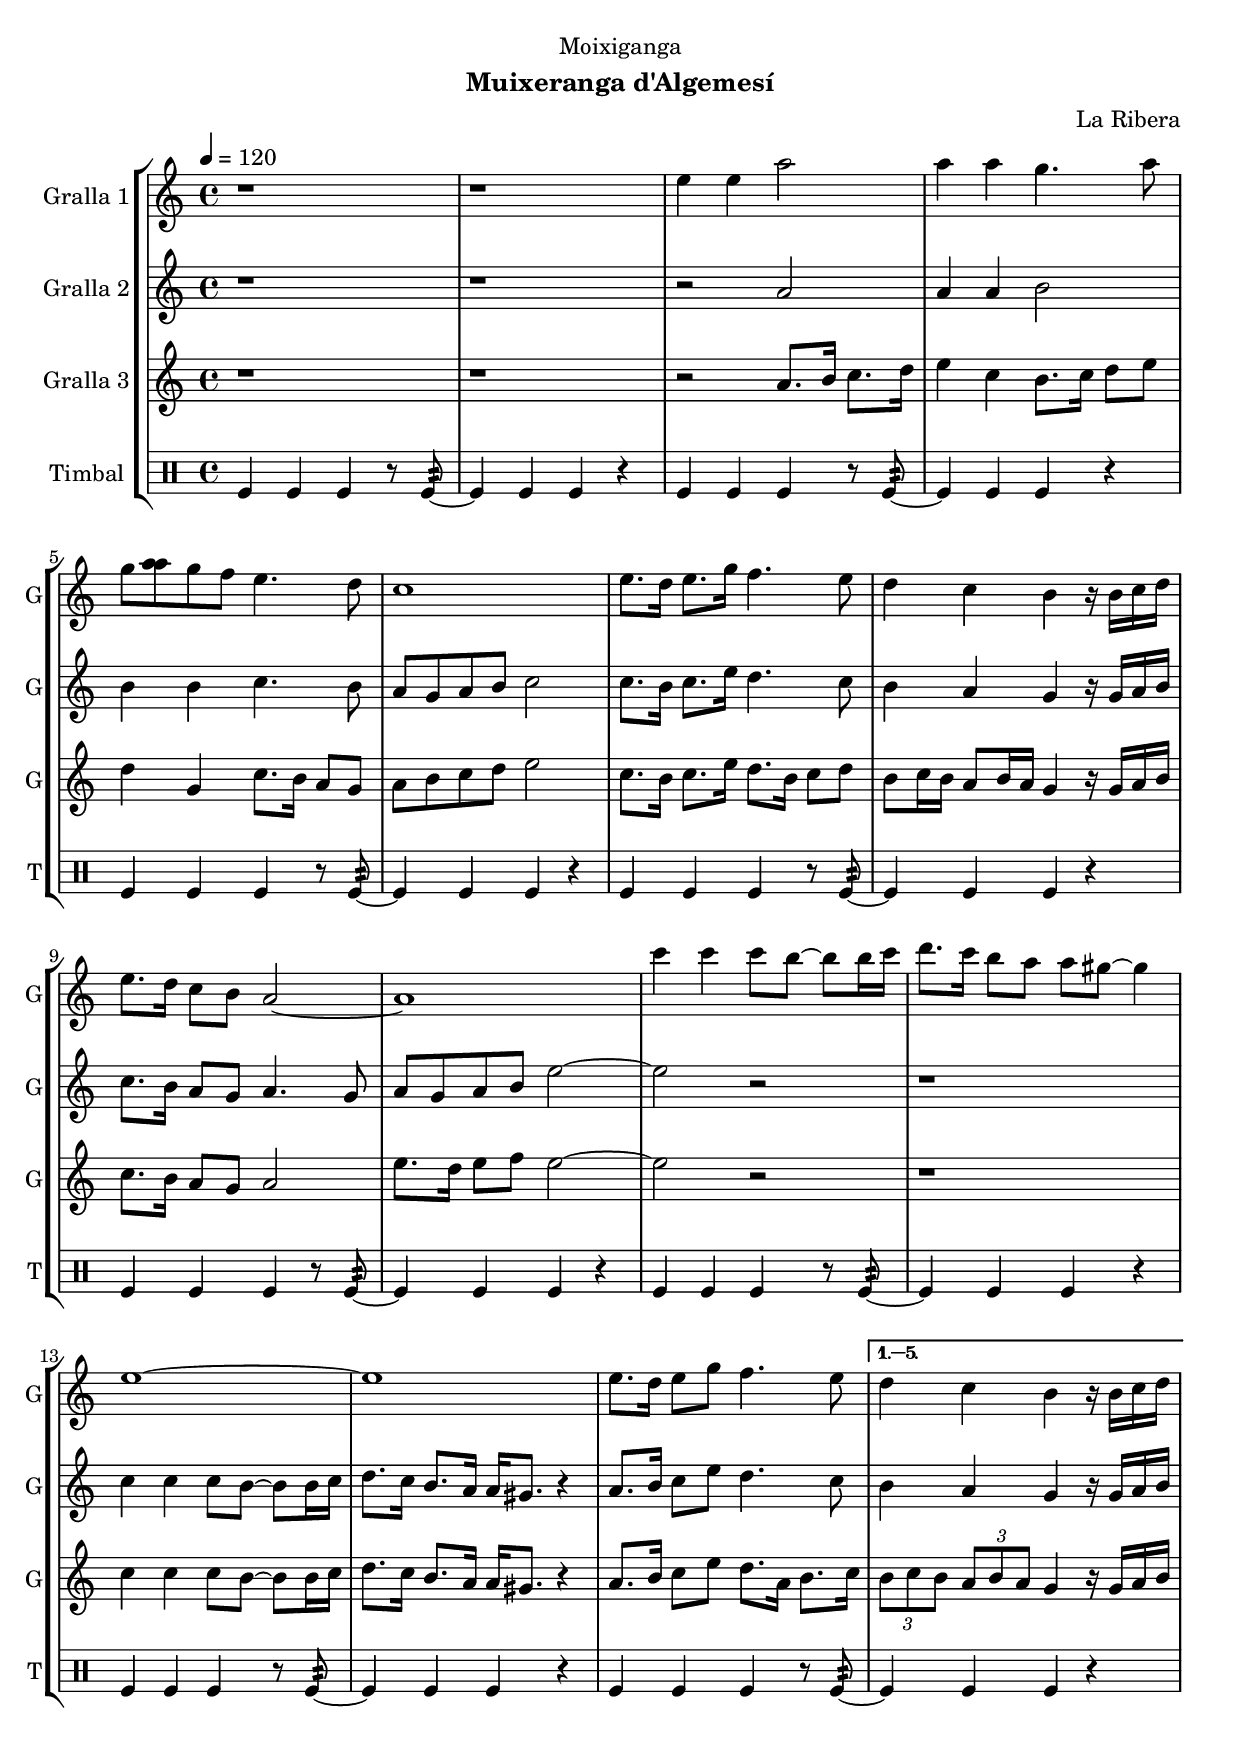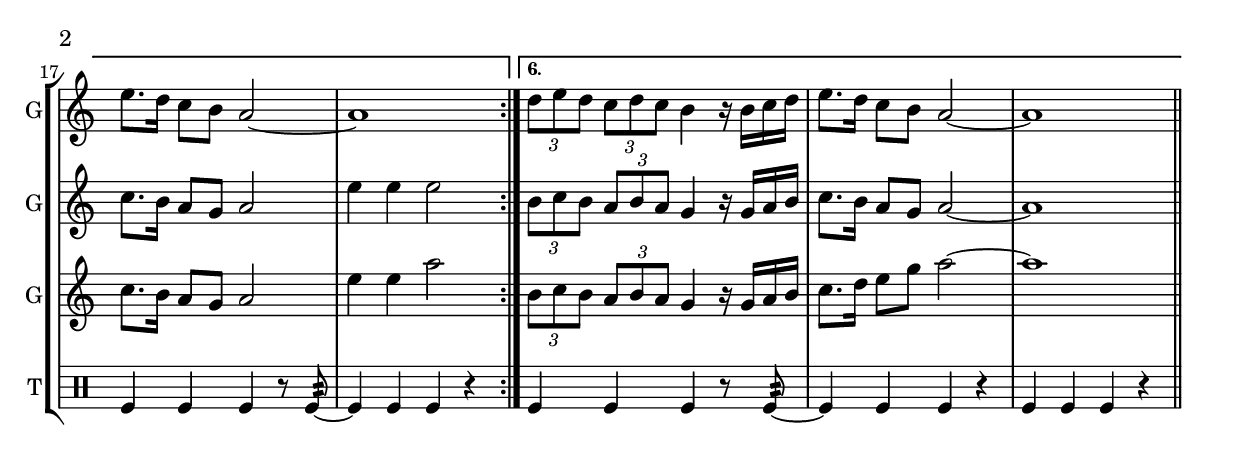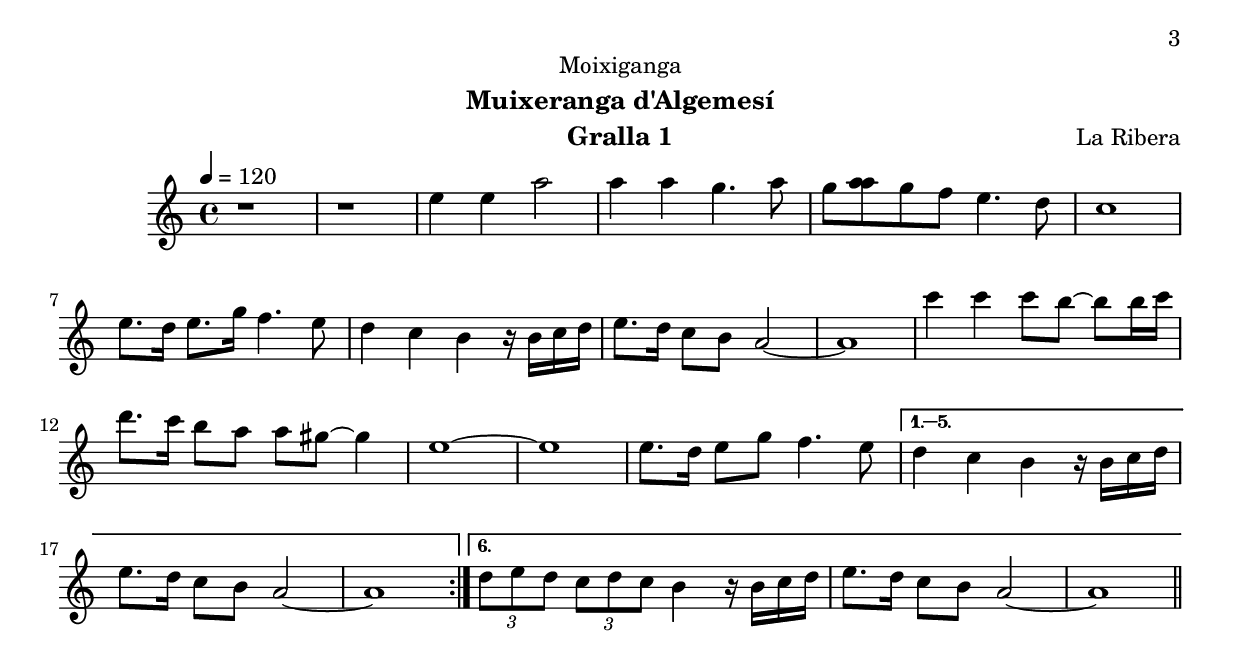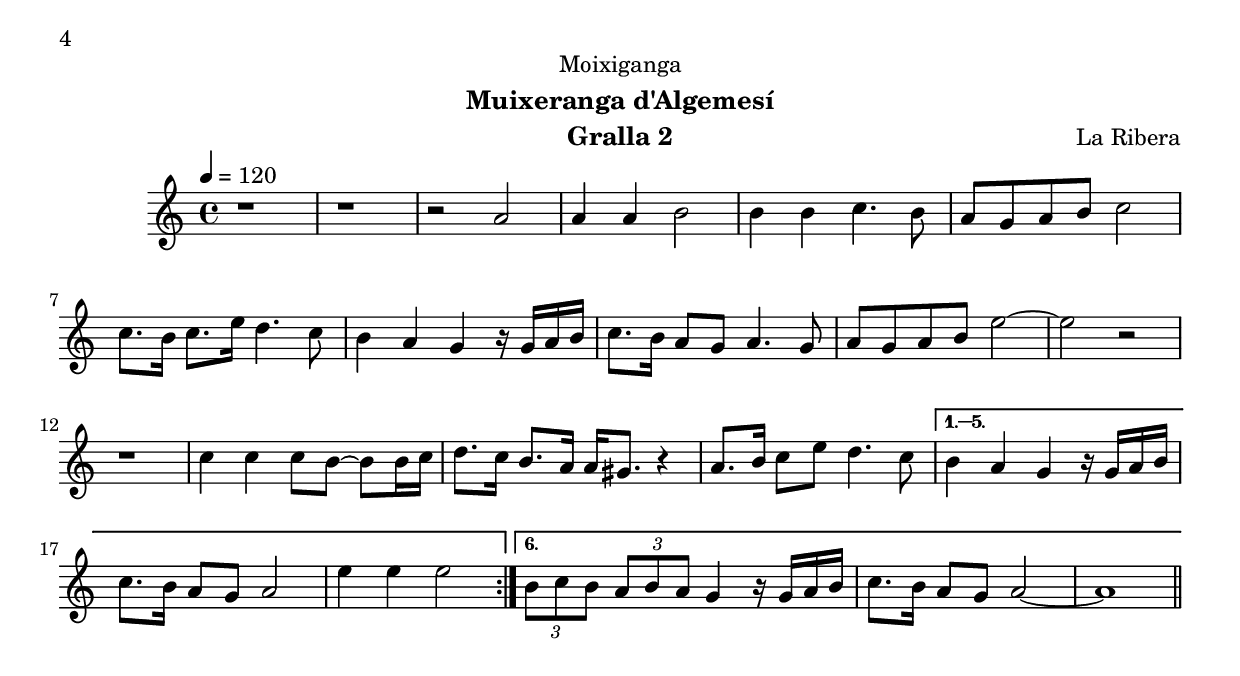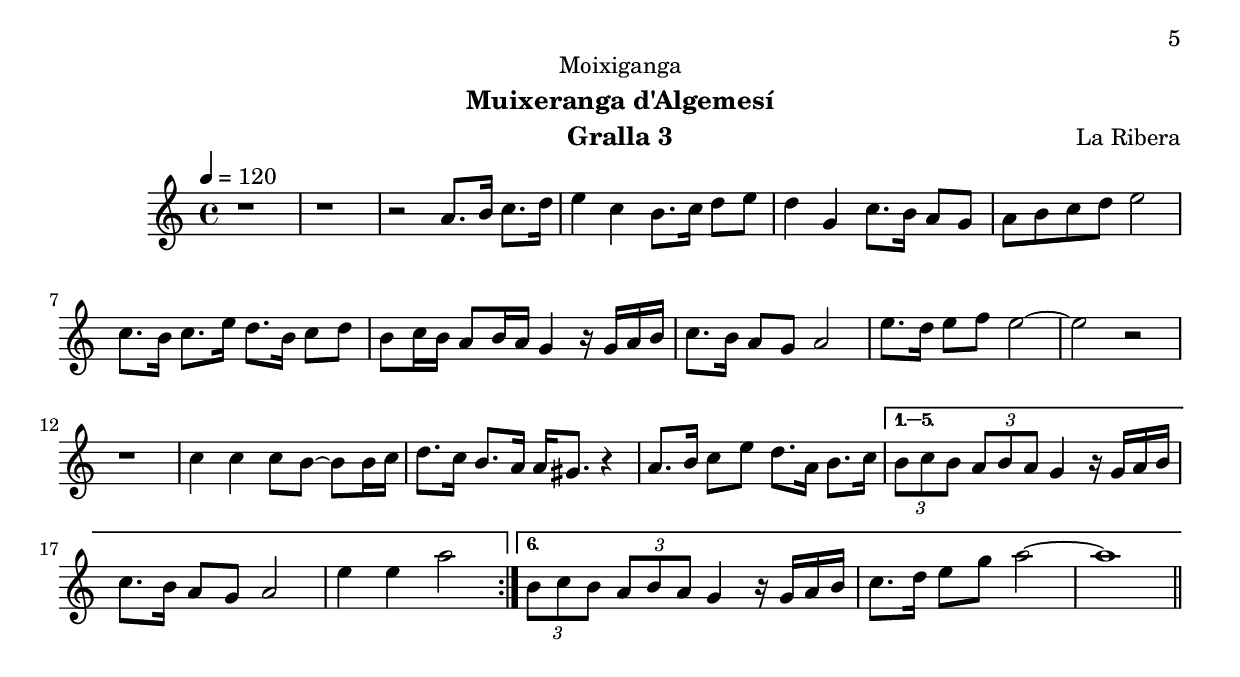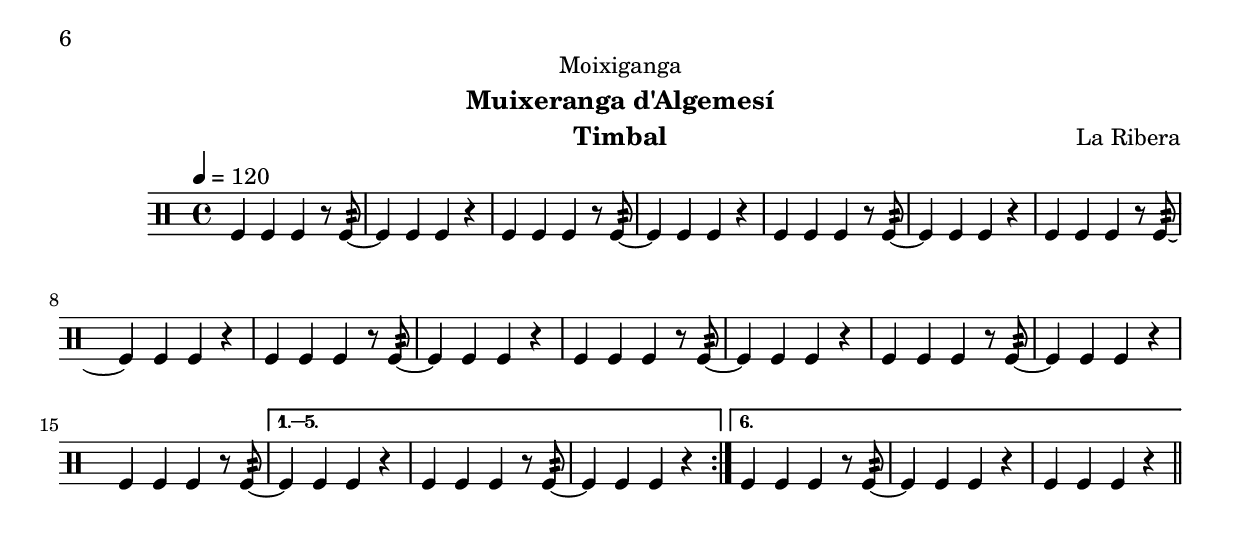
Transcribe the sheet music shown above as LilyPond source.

\version "2.22.1"

\header {
  dedication="Moixiganga"
  title=""
  subtitle="Muixeranga d'Algemesí"
  subsubtitle=""
  poet=""
  meter=""
  piece=""
  composer="La Ribera"
  arranger=""
  opus=""
  instrument=""
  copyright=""
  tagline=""
}

liniaroAa =
\relative e''
{
  \tempo 4=120
  \clef treble
  \key c \major
  \time 4/4
  \repeat volta 6 { r1  |
  r1  |
  e4 e a2  |
  a4 a g4. a8  |
  %05
  g8 <a a> g f e4. d8  |
  c1  |
  e8. d16 e8. g16 f4. e8  |
  d4 c b r16 b c d  |
  e8. d16 c8 b a2 ~  |
  %10
  a1  |
  c'4 c c8 b ~ b b16 c  |
  d8. c16 b8 a a gis ~ gis4  |
  e1 ~  |
  e1  |
  %15
  e8. d16 e8 g f4. e8 }
  \alternative { { d4 c b r16 b c d  |
  e8. d16 c8 b a2 ~  |
  a1 }
  { \times 2/3 { d8 e d } \times 2/3 { c d c } b4 r16 b c d  |
  %20
  e8. d16 c8 b a2 ~  |
  a1 } } \bar "||"
}

liniaroAb =
\relative a'
{
  \tempo 4=120
  \clef treble
  \key c \major
  \time 4/4
  \repeat volta 6 { r1  |
  r1  |
  r2 a  |
  a4 a b2  |
  %05
  b4 b c4. b8  |
  a8 g a b c2  |
  c8. b16 c8. e16 d4. c8  |
  b4 a g r16 g a b  |
  c8. b16 a8 g a4. g8  |
  %10
  a8 g a b e2 ~  |
  e2 r  |
  r1  |
  c4 c c8 b ~ b b16 c  |
  d8. c16 b8. a16 a gis8. r4  |
  %15
  a8. b16 c8 e d4. c8 }
  \alternative { { b4 a g r16 g a b  |
  c8. b16 a8 g a2  |
  e'4 e e2 }
  { \times 2/3 { b8 c b } \times 2/3 { a b a } g4 r16 g a b  |
  %20
  c8. b16 a8 g a2 ~  |
  a1 } } \bar "||"
}

liniaroAc =
\relative a'
{
  \tempo 4=120
  \clef treble
  \key c \major
  \time 4/4
  \repeat volta 6 { r1  |
  r1  |
  r2 a8. b16 c8. d16  |
  e4 c b8. c16 d8 e  |
  %05
  d4 g, c8. b16 a8 g  |
  a8 b c d e2  |
  c8. b16 c8. e16 d8. b16 c8 d  |
  b8 c16 b a8 b16 a g4 r16 g a b  |
  c8. b16 a8 g a2  |
  %10
  e'8. d16 e8 f e2 ~  |
  e2 r  |
  r1  |
  c4 c c8 b ~ b b16 c  |
  d8. c16 b8. a16 a gis8. r4  |
  %15
  a8. b16 c8 e d8. a16 b8. c16 }
  \alternative { { \times 2/3 { b8 c b } \times 2/3 { a b a } g4 r16 g a b  |
  c8. b16 a8 g a2  |
  e'4 e a2 }
  { \times 2/3 { b,8 c b } \times 2/3 { a b a } g4 r16 g a b  |
  %20
  c8. d16 e8 g a2 ~  |
  a1 } } \bar "||"
}

liniaroAd =
\drummode
{
  \tempo 4=120
  \time 4/4
  \repeat volta 6 { tomfl4 tomfl tomfl r8 tomfl:32 ~  |
  tomfl4 tomfl tomfl r  |
  tomfl4 tomfl tomfl r8 tomfl:32 ~  |
  tomfl4 tomfl tomfl r  |
  %05
  tomfl4 tomfl tomfl r8 tomfl:32 ~  |
  tomfl4 tomfl tomfl r  |
  tomfl4 tomfl tomfl r8 tomfl:32 ~  |
  tomfl4 tomfl tomfl r  |
  tomfl4 tomfl tomfl r8 tomfl:32 ~  |
  %10
  tomfl4 tomfl tomfl r  |
  tomfl4 tomfl tomfl r8 tomfl:32 ~  |
  tomfl4 tomfl tomfl r  |
  tomfl4 tomfl tomfl r8 tomfl:32 ~  |
  tomfl4 tomfl tomfl r  |
  %15
  tomfl4 tomfl tomfl r8 tomfl:32 ~ }
  \alternative { { tomfl4 tomfl tomfl r  |
  tomfl4 tomfl tomfl r8 tomfl:32 ~  |
  tomfl4 tomfl tomfl r }
  { tomfl4 tomfl tomfl r8 tomfl:32 ~  |
  %20
  tomfl4 tomfl tomfl r  |
  tomfl4 tomfl tomfl r } } \bar "||"
}

\bookpart {
  \score {
    \new StaffGroup {
      \override Score.RehearsalMark #'self-alignment-X = #LEFT
      <<
        \new Staff \with {instrumentName = #"Gralla 1" shortInstrumentName = #"G"} \liniaroAa
        \new Staff \with {instrumentName = #"Gralla 2" shortInstrumentName = #"G"} \liniaroAb
        \new Staff \with {instrumentName = #"Gralla 3" shortInstrumentName = #"G"} \liniaroAc
        \new DrumStaff \with {instrumentName = #"Timbal" shortInstrumentName = #"T"} \liniaroAd
      >>
    }
    \layout {}
  }
  \score { \unfoldRepeats
    \new StaffGroup {
      \override Score.RehearsalMark #'self-alignment-X = #LEFT
      <<
        \new Staff \with {instrumentName = #"Gralla 1" shortInstrumentName = #"G"} \liniaroAa
        \new Staff \with {instrumentName = #"Gralla 2" shortInstrumentName = #"G"} \liniaroAb
        \new Staff \with {instrumentName = #"Gralla 3" shortInstrumentName = #"G"} \liniaroAc
        \new DrumStaff \with {instrumentName = #"Timbal" shortInstrumentName = #"T"} \liniaroAd
      >>
    }
    \midi {
      \set Staff.midiInstrument = "oboe"
      \set DrumStaff.midiInstrument = "drums"
    }
  }
}

\bookpart {
  \header {instrument="Gralla 1"}
  \score {
    \new StaffGroup {
      \override Score.RehearsalMark #'self-alignment-X = #LEFT
      <<
        \new Staff \liniaroAa
      >>
    }
    \layout {}
  }
  \score { \unfoldRepeats
    \new StaffGroup {
      \override Score.RehearsalMark #'self-alignment-X = #LEFT
      <<
        \new Staff \liniaroAa
      >>
    }
    \midi {
      \set Staff.midiInstrument = "oboe"
      \set DrumStaff.midiInstrument = "drums"
    }
  }
}

\bookpart {
  \header {instrument="Gralla 2"}
  \score {
    \new StaffGroup {
      \override Score.RehearsalMark #'self-alignment-X = #LEFT
      <<
        \new Staff \liniaroAb
      >>
    }
    \layout {}
  }
  \score { \unfoldRepeats
    \new StaffGroup {
      \override Score.RehearsalMark #'self-alignment-X = #LEFT
      <<
        \new Staff \liniaroAb
      >>
    }
    \midi {
      \set Staff.midiInstrument = "oboe"
      \set DrumStaff.midiInstrument = "drums"
    }
  }
}

\bookpart {
  \header {instrument="Gralla 3"}
  \score {
    \new StaffGroup {
      \override Score.RehearsalMark #'self-alignment-X = #LEFT
      <<
        \new Staff \liniaroAc
      >>
    }
    \layout {}
  }
  \score { \unfoldRepeats
    \new StaffGroup {
      \override Score.RehearsalMark #'self-alignment-X = #LEFT
      <<
        \new Staff \liniaroAc
      >>
    }
    \midi {
      \set Staff.midiInstrument = "oboe"
      \set DrumStaff.midiInstrument = "drums"
    }
  }
}

\bookpart {
  \header {instrument="Timbal"}
  \score {
    \new StaffGroup {
      \override Score.RehearsalMark #'self-alignment-X = #LEFT
      <<
        \new DrumStaff \liniaroAd
      >>
    }
    \layout {}
  }
  \score { \unfoldRepeats
    \new StaffGroup {
      \override Score.RehearsalMark #'self-alignment-X = #LEFT
      <<
        \new DrumStaff \liniaroAd
      >>
    }
    \midi {
      \set Staff.midiInstrument = "oboe"
      \set DrumStaff.midiInstrument = "drums"
    }
  }
}

